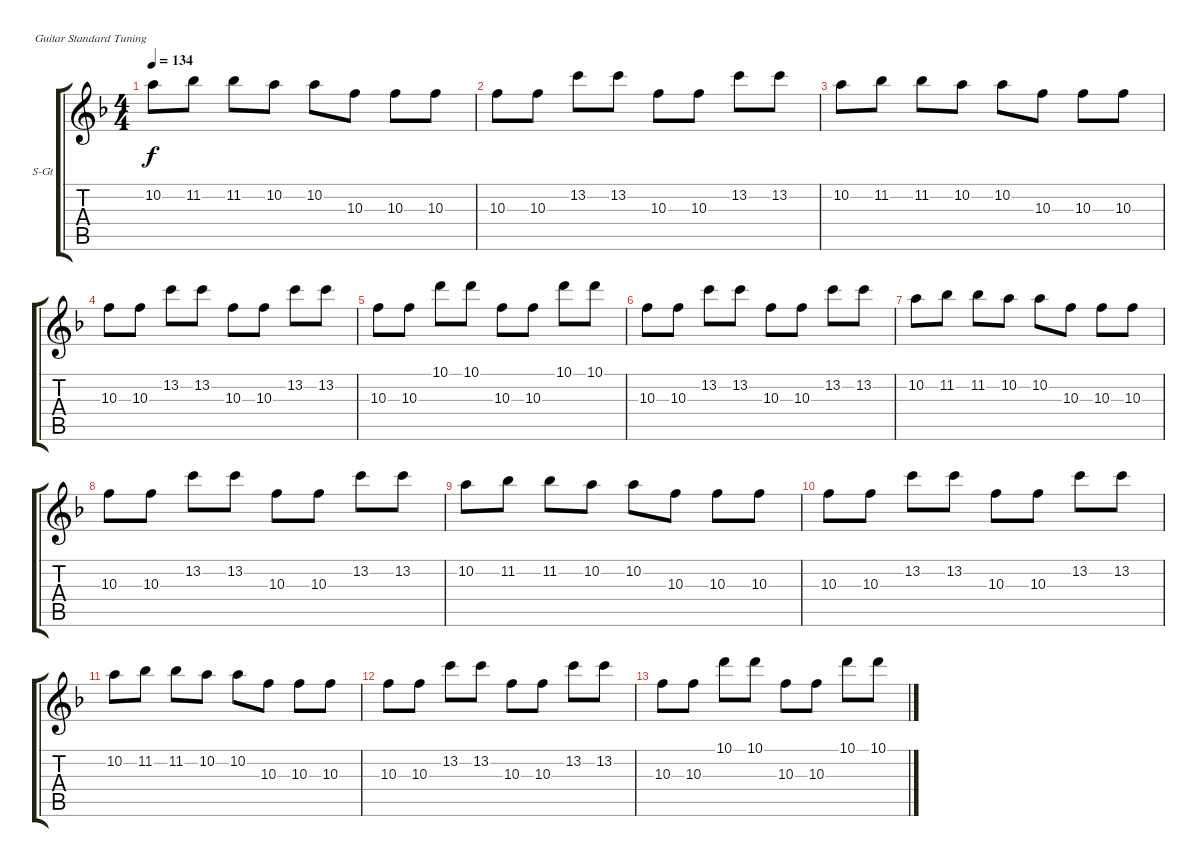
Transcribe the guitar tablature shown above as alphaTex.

\defaultSystemsLayout 4
\bracketExtendMode groupsimilarinstruments
\firstSystemTrackNameOrientation horizontal
\otherSystemsTrackNameOrientation horizontal
\track ("Claude" "S-Gt") {instrument acousticguitarsteel}
\staff {score tabs}
\tuning (E4 B3 G3 D3 A2 E2)
\ts (4 4)
\tempo 134
\clef g2
\scale
0.333333
\ks f
10.2.8{dy f} 11.2.8 11.2.8 10.2.8 10.2.8 10.3.8 10.3.8 10.3.8 |
\scale
0.333333 10.3.8 10.3.8 13.2.8 13.2.8 10.3.8 10.3.8 13.2.8 13.2.8 |
\scale
0.333333 10.2.8 11.2.8 11.2.8 10.2.8 10.2.8 10.3.8 10.3.8 10.3.8 |
\scale
0.333333 10.3.8 10.3.8 13.2.8 13.2.8 10.3.8 10.3.8 13.2.8 13.2.8 |
\scale
0.333333 10.3.8 10.3.8 10.1.8 10.1.8 10.3.8 10.3.8 10.1.8 10.1.8 |
\scale
0.333333 10.3.8 10.3.8 13.2.8 13.2.8 10.3.8 10.3.8 13.2.8 13.2.8 |
\scale
0.333333 10.2.8 11.2.8 11.2.8 10.2.8 10.2.8 10.3.8 10.3.8 10.3.8 |
\scale
0.333333 10.3.8 10.3.8 13.2.8 13.2.8 10.3.8 10.3.8 13.2.8 13.2.8 |
\scale
0.333333 10.2.8 11.2.8 11.2.8 10.2.8 10.2.8 10.3.8 10.3.8 10.3.8 |
\scale
0.333333 10.3.8 10.3.8 13.2.8 13.2.8 10.3.8 10.3.8 13.2.8 13.2.8 |
\scale
0.333333 10.2.8 11.2.8 11.2.8 10.2.8 10.2.8 10.3.8 10.3.8 10.3.8 |
10.3.8 10.3.8 13.2.8 13.2.8 10.3.8 10.3.8 13.2.8 13.2.8 |
10.3.8 10.3.8 10.1.8 10.1.8 10.3.8 10.3.8 10.1.8 10.1.8
